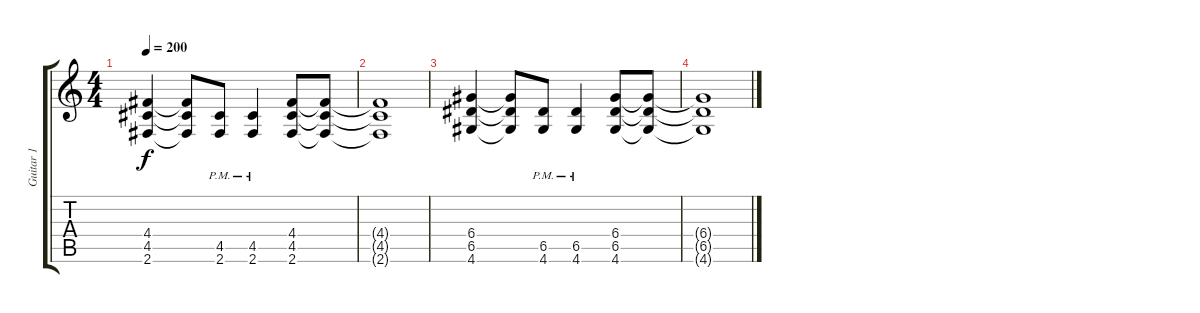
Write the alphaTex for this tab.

\track ("Guitar 1" "Guitar 1") {instrument distortionguitar}
\staff {score tabs}
\tuning (E4 B3 G3 D3 A2 E2) {hide}
\ts (4 4)
\tempo 200
\clef g2
\ks c
(4.4 4.5 2.6).4{dy f} (4.4{t} 4.5{t} 2.6{t}).8 (4.5{pm} 2.6{pm}).8 (4.5{pm} 2.6{pm}).4 (4.4 4.5 2.6).8 (4.4{t} 4.5{t} 2.6{t}).8 |
(4.4{t} 4.5{t} 2.6{t}).1 |
(6.4 6.5 4.6).4 (6.4{t} 6.5{t} 4.6{t}).8 (6.5{pm} 4.6{pm}).8 (6.5{pm} 4.6{pm}).4 (6.4 6.5 4.6).8 (6.4{t} 6.5{t} 4.6{t}).8 |
(6.4{t} 6.5{t} 4.6{t}).1
